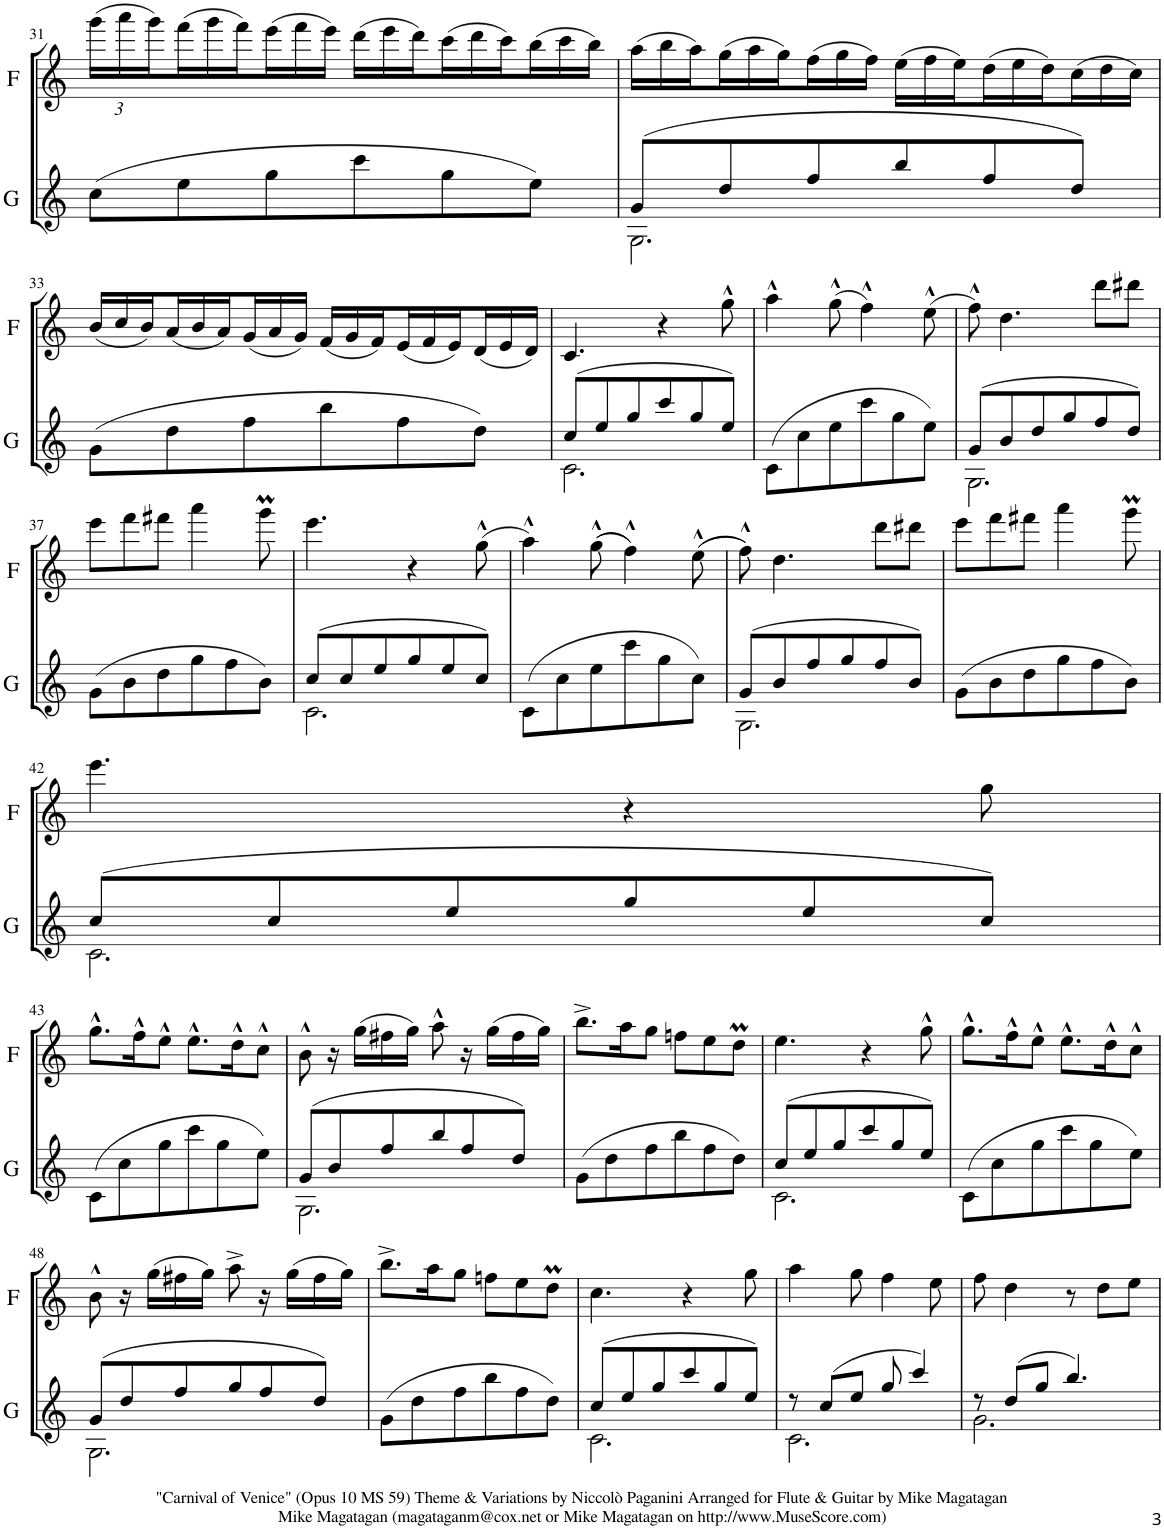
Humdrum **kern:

**kern	**kern
*part2	*part1
*staff2	*staff1
*I"Guitar	*I"Flute
*I'G	*I'F
!!LO:PB:g=z
*clefG2	*clefG2
*Trd7c12	*
*k[]	*k[]
*M6/8	*M6/8
*	*Xbrackettup
=31	=31
(8cc\L	(24ggg\LL
.	24aaa\
.	24ggg\)
*	*Xtuplet
8ee\	(24fff\
.	24ggg\
.	24fff\)
8gg\	(24eee\
.	24fff\
.	24eee\JJ)
8ccc\	(24ddd\LL
.	24eee\
.	24ddd\)
8gg\	(24ccc\
.	24ddd\
.	24ccc\)
8ee\J)	(24bb\
.	24ccc\
.	24bb\JJ)
=32	=32
*^	*
*	*	*tuplet
(8g/L	2.G\	(24aa\LL
.	.	24bb\
.	.	24aa\)
*	*	*Xtuplet
8dd/	.	(24gg\
.	.	24aa\
.	.	24gg\)
8ff/	.	(24ff\
.	.	24gg\
.	.	24ff\JJ)
8bb/	.	(24ee\LL
.	.	24ff\
.	.	24ee\)
8ff/	.	(24dd\
.	.	24ee\
.	.	24dd\)
8dd/J)	.	(24cc\
.	.	24dd\
.	.	24cc\JJ)
*v	*v	*
!!LO:LB:g=z
=33	=33
(8g\L	(24b/LL
.	24cc/
.	24b/)
*	*tuplet
*	*brackettup
8dd\	(24a/
.	24b/
.	24a/)
*	*Xtuplet
8ff\	(24g/
.	24a/
.	24g/JJ)
8bb\	(24f/LL
.	24g/
.	24f/)
8ff\	(24e/
.	24f/
.	24e/)
8dd\J)	(24d/
.	24e/
.	24d/JJ)
=34	=34
*^	*
(8cc/L	2.c\	4.c/
8ee/	.	.
8gg/	.	.
8ccc/	.	4r
8gg/	.	.
8ee/J)	.	8gg^^\
*v	*v	*
=35	=35
(8c\L	4aa^^\
8cc\	.
8ee\	(8gg^^\
8ccc\	4ff^^\)
8gg\	.
8ee\J)	(8ee^^\
=36	=36
*^	*
(8g/L	2.G\	8ff^^\)
8b/	.	4.dd\
8dd/	.	.
8gg/	.	.
8ff/	.	8ddd\L
8dd/J)	.	8ddd#X\J
*v	*v	*
!!LO:LB:g=z
=37	=37
(8g\L	8eee\L
8b\	8fff\
8dd\	8fff#X\J
8gg\	4aaa\
8ff\	.
8b\J)	8gggM\
=38	=38
*^	*
(8cc/L	2.c\	4.eee\
8cc/	.	.
8ee/	.	.
8gg/	.	4r
8ee/	.	.
8cc/J)	.	(8gg^^\
*v	*v	*
=39	=39
(8c\L	4aa^^\)
8cc\	.
8ee\	((8gg^^\
8ccc\	4ff^^\))
8gg\	.
8cc\J)	((8ee^^\
=40	=40
*^	*
(8g/L	2.G\	8ff^^\))
8b/	.	4.dd\
8ff/	.	.
8gg/	.	.
8ff/	.	8ddd\L
8b/J)	.	8ddd#X\J
*v	*v	*
=41	=41
(8g\L	8eee\L
8b\	8fff\
8dd\	8fff#X\J
8gg\	4aaa\
8ff\	.
8b\J)	8gggM\
!!LO:LB:g=z
=42	=42
*^	*
(8cc/L	2.c\	4.eee\
8cc/	.	.
8ee/	.	.
8gg/	.	4r
8ee/	.	.
8cc/J)	.	8gg\
*v	*v	*
!!LO:LB:g=z
=43	=43
(8c\L	8.gg^^\L
8cc\	.
.	16ff^^\K
8gg\	8ee^^\J
8ccc\	8.ee^^\L
8gg\	.
.	16dd^^\K
8ee\J)	8cc^^\J
=44	=44
*^	*
(8g/L	2.G\	8b^^\
8b/	.	16r
.	.	(16gg\LL
8ff/	.	16ff#X\
.	.	16gg\JJ)
8bb/	.	8aa^^\
8ff/	.	16r
.	.	(16gg\LL
8dd/J)	.	16ff#\
.	.	16gg\JJ)
*v	*v	*
=45	=45
(8g\L	8.bb^\L
8dd\	.
.	16aa\K
8ff\	8gg\J
8bb\	8ffn\L
8ff\	8ee\
8dd\J)	8ddM\J
=46	=46
*^	*
(8cc/L	2.c\	4.ee\
8ee/	.	.
8gg/	.	.
8ccc/	.	4r
8gg/	.	.
8ee/J)	.	8gg^^\
*v	*v	*
=47	=47
(8c\L	8.gg^^\L
8cc\	.
.	16ff^^\K
8gg\	8ee^^\J
8ccc\	8.ee^^\L
8gg\	.
.	16dd^^\K
8ee\J)	8cc^^\J
!!LO:LB:g=z
=48	=48
*^	*
(8g/L	2.G\	8b^^\
8dd/	.	16r
.	.	(16gg\LL
8ff/	.	16ff#X\
.	.	16gg\JJ)
8gg/	.	8aa^\
8ff/	.	16r
.	.	(16gg\LL
8dd/J)	.	16ff#\
.	.	16gg\JJ)
*v	*v	*
=49	=49
(8g\L	8.bb^\L
8dd\	.
.	16aa\K
8ff\	8gg\J
8bb\	8ffn\L
8ff\	8ee\
8dd\J)	8ddM\J
=50	=50
*^	*
(8cc/L	2.c\	4.cc\
8ee/	.	.
8gg/	.	.
8ccc/	.	4r
8gg/	.	.
8ee/J)	.	8gg\
=51	=51	=51
8r	2.c\	4aa\
(8cc/L	.	.
8ee/J	.	8gg\
8gg/	.	4ff\
4ccc/)	.	.
.	.	8ee\
=52	=52	=52
8r	2.g\	8ff\
(8dd/L	.	4dd\
8gg/J	.	.
4.bb/)	.	8r
.	.	8dd\L
.	.	8ee\J
*v	*v	*
=	=
*-	*-
